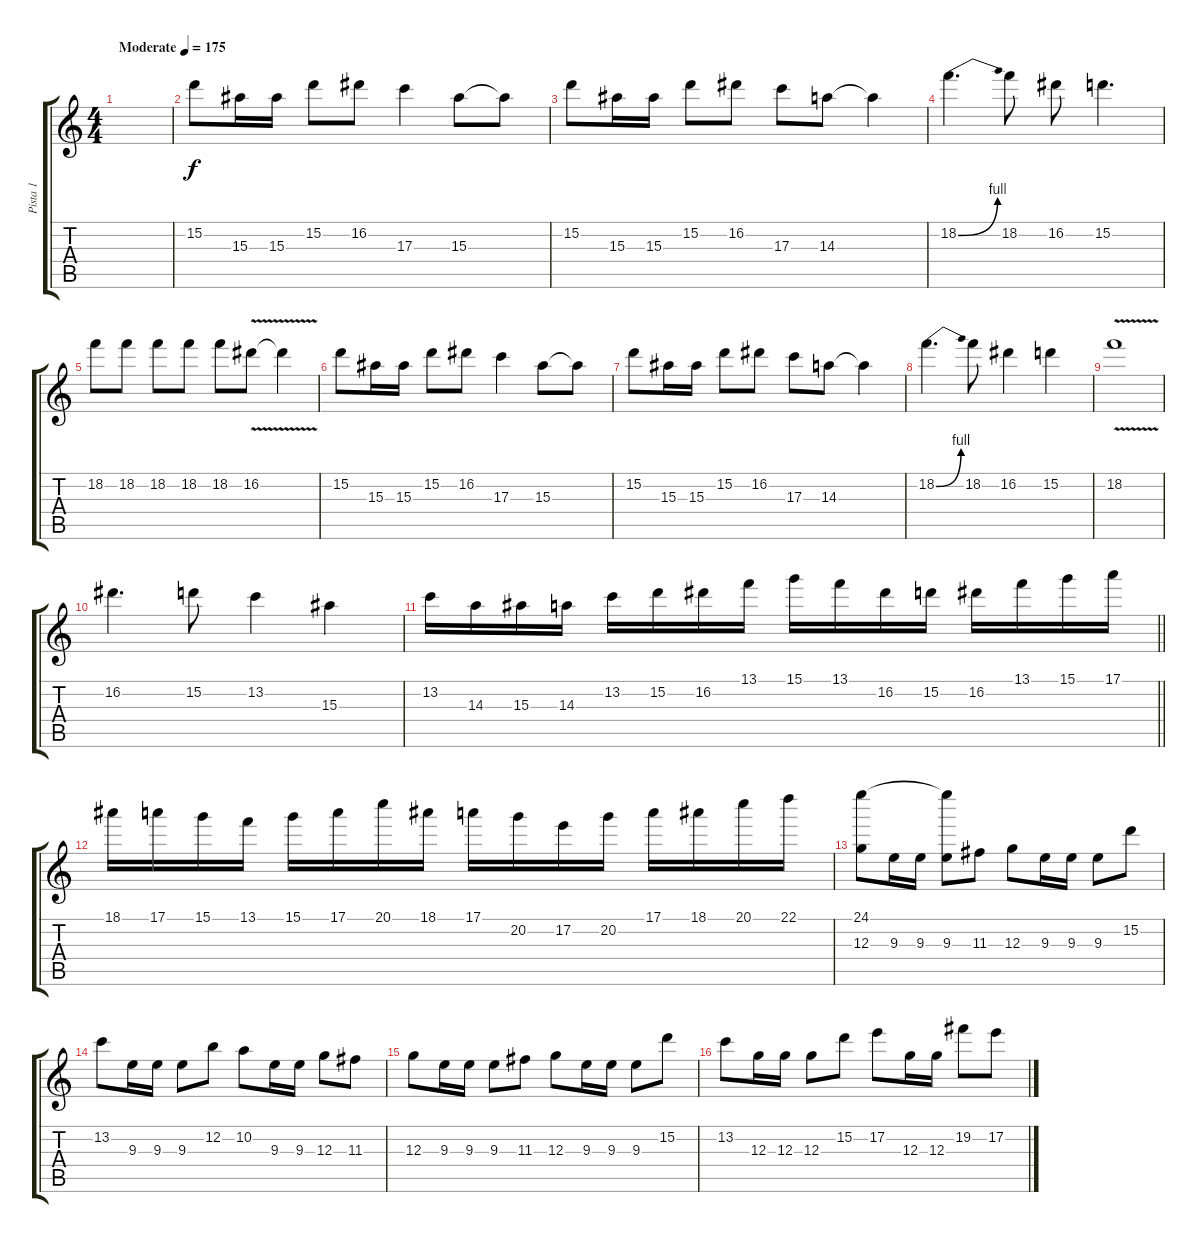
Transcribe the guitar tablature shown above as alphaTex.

\track ("Pista 1" "Pista 1") {instrument distortionguitar}
\staff {score tabs}
\tuning (E4 B3 G3 D3 A2 E2) {hide}
\ts (4 4)
\tempo (175 "Moderate")
\clef g2
\ks c
|
15.2.8 15.3.16 15.3.16 15.2.8 16.2.8 17.3.4 15.3.8 15.3{t}.8 |
15.2.8 15.3.16 15.3.16 15.2.8 16.2.8 17.3.8 14.3.8 14.3{t}.4 |
18.2{be (bend 0 0 60 4)}.4{d} 18.2.8 16.2.8 15.2.4{d} |
18.2.8 18.2.8 18.2.8 18.2.8 18.2.8 16.2{v}.8 16.2{t}.4 |
15.2.8 15.3.16 15.3.16 15.2.8 16.2.8 17.3.4 15.3.8 15.3{t}.8 |
15.2.8 15.3.16 15.3.16 15.2.8 16.2.8 17.3.8 14.3.8 14.3{t}.4 |
18.2{be (bend 0 0 60 4)}.4{d} 18.2.8 16.2.4 15.2.4 |
18.2{v}.1 |
16.2.4{d} 15.2.8 13.2.4 15.3.4 |
\barLineRight lightlight
13.2.16 14.3.16 15.3.16 14.3.16 13.2.16 15.2.16 16.2.16 13.1.16 15.1.16 13.1.16 16.2.16 15.2.16 16.2.16 13.1.16 15.1.16 17.1.16 |
\section ("" "")
18.1.16 17.1.16 15.1.16 13.1.16 15.1.16 17.1.16 20.1.16 18.1.16 17.1.16 20.2.16 17.2.16 20.2.16 17.1.16 18.1.16 20.1.16 22.1.16 |
(24.1 12.3).8 9.3.16 9.3.16 (24.1{t} 9.3).8 11.3.8 12.3.8 9.3.16 9.3.16 9.3.8 15.2.8 |
13.2.8 9.3.16 9.3.16 9.3.8 12.2.8 10.2.8 9.3.16 9.3.16 12.3.8 11.3.8 |
12.3.8 9.3.16 9.3.16 9.3.8 11.3.8 12.3.8 9.3.16 9.3.16 9.3.8 15.2.8 |
13.2.8 12.3.16 12.3.16 12.3.8 15.2.8 17.2.8 12.3.16 12.3.16 19.2.8 17.2.8
